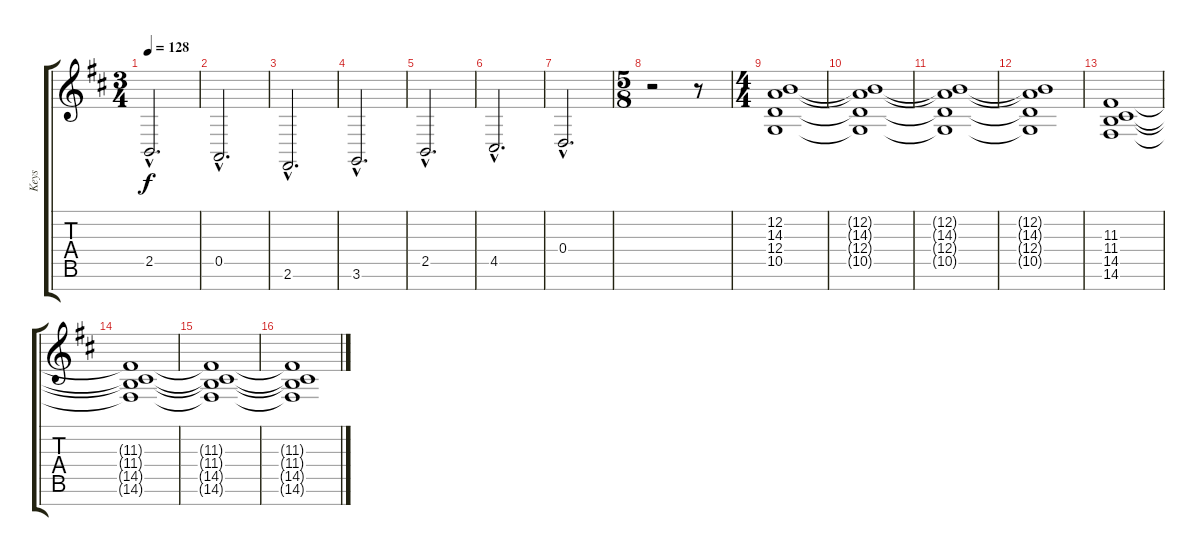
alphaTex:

\track ("Keys" "Keys") {instrument stringensemble1}
\staff {score tabs}
\tuning (E4 B3 G3 D3 A2 E2 B1) {hide}
\ts (3 4)
\tempo 128
\clef g2
\ks d
2.5{hac}.2{d dy f} |
0.5{hac}.2{d} |
2.6{hac}.2{d} |
3.6{hac}.2{d} |
2.5{hac}.2{d} |
4.5{hac}.2{d} |
0.4{hac}.2{d} |
\ts (5 8)
r.2 r.8 |
\ts (4 4)
(12.2 14.3 12.4 10.5).1{instrument percussiveorgan} |
(12.2{t} 14.3{t} 12.4{t} 10.5{t}).1 |
(12.2{t} 14.3{t} 12.4{t} 10.5{t}).1 |
(12.2{t} 14.3{t} 12.4{t} 10.5{t}).1 |
(11.3 11.4 14.5 14.6).1 |
(11.3{t} 11.4{t} 14.5{t} 14.6{t}).1 |
(11.3{t} 11.4{t} 14.5{t} 14.6{t}).1 |
(11.3{t} 11.4{t} 14.5{t} 14.6{t}).1
